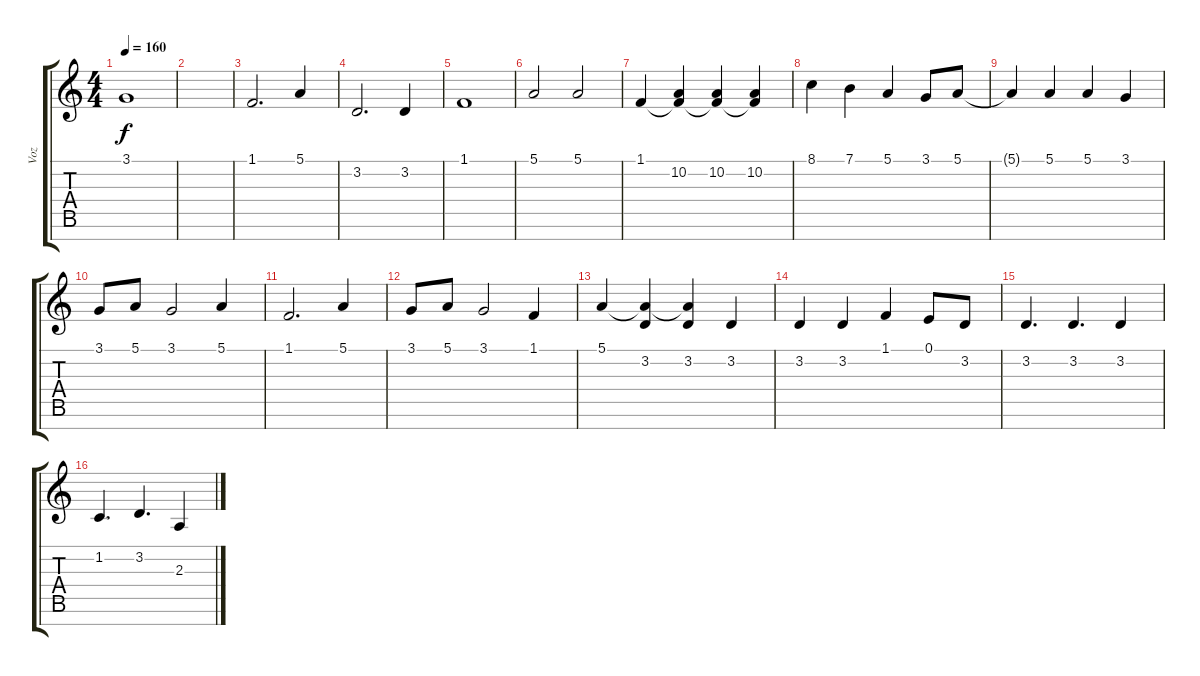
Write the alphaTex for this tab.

\track ("Voz" "Voz") {instrument flute}
\staff {score tabs}
\tuning (E4 B3 G3 D3 A2 E2 B1) {hide}
\ts (4 4)
\tempo 160
\clef g2
\ks c
3.1.1{dy f} |
|
1.1.2{d} 5.1.4 |
3.2.2{d} 3.2.4 |
1.1.1 |
5.1.2 5.1.2 |
1.1.4 (1.1{t} 10.2).4 (1.1{t} 10.2).4 (1.1{t} 10.2).4 |
8.1.4 7.1.4 5.1.4 3.1.8 5.1.8 |
5.1{t}.4 5.1.4 5.1.4 3.1.4 |
3.1.8 5.1.8 3.1.2 5.1.4 |
1.1.2{d} 5.1.4 |
3.1.8 5.1.8 3.1.2 1.1.4 |
5.1.4 (5.1{t} 3.2).4 (5.1{t} 3.2).4 3.2.4 |
3.2.4 3.2.4 1.1.4 0.1.8 3.2.8 |
3.2.4{d} 3.2.4{d} 3.2.4 |
1.2.4{d} 3.2.4{d} 2.3.4
